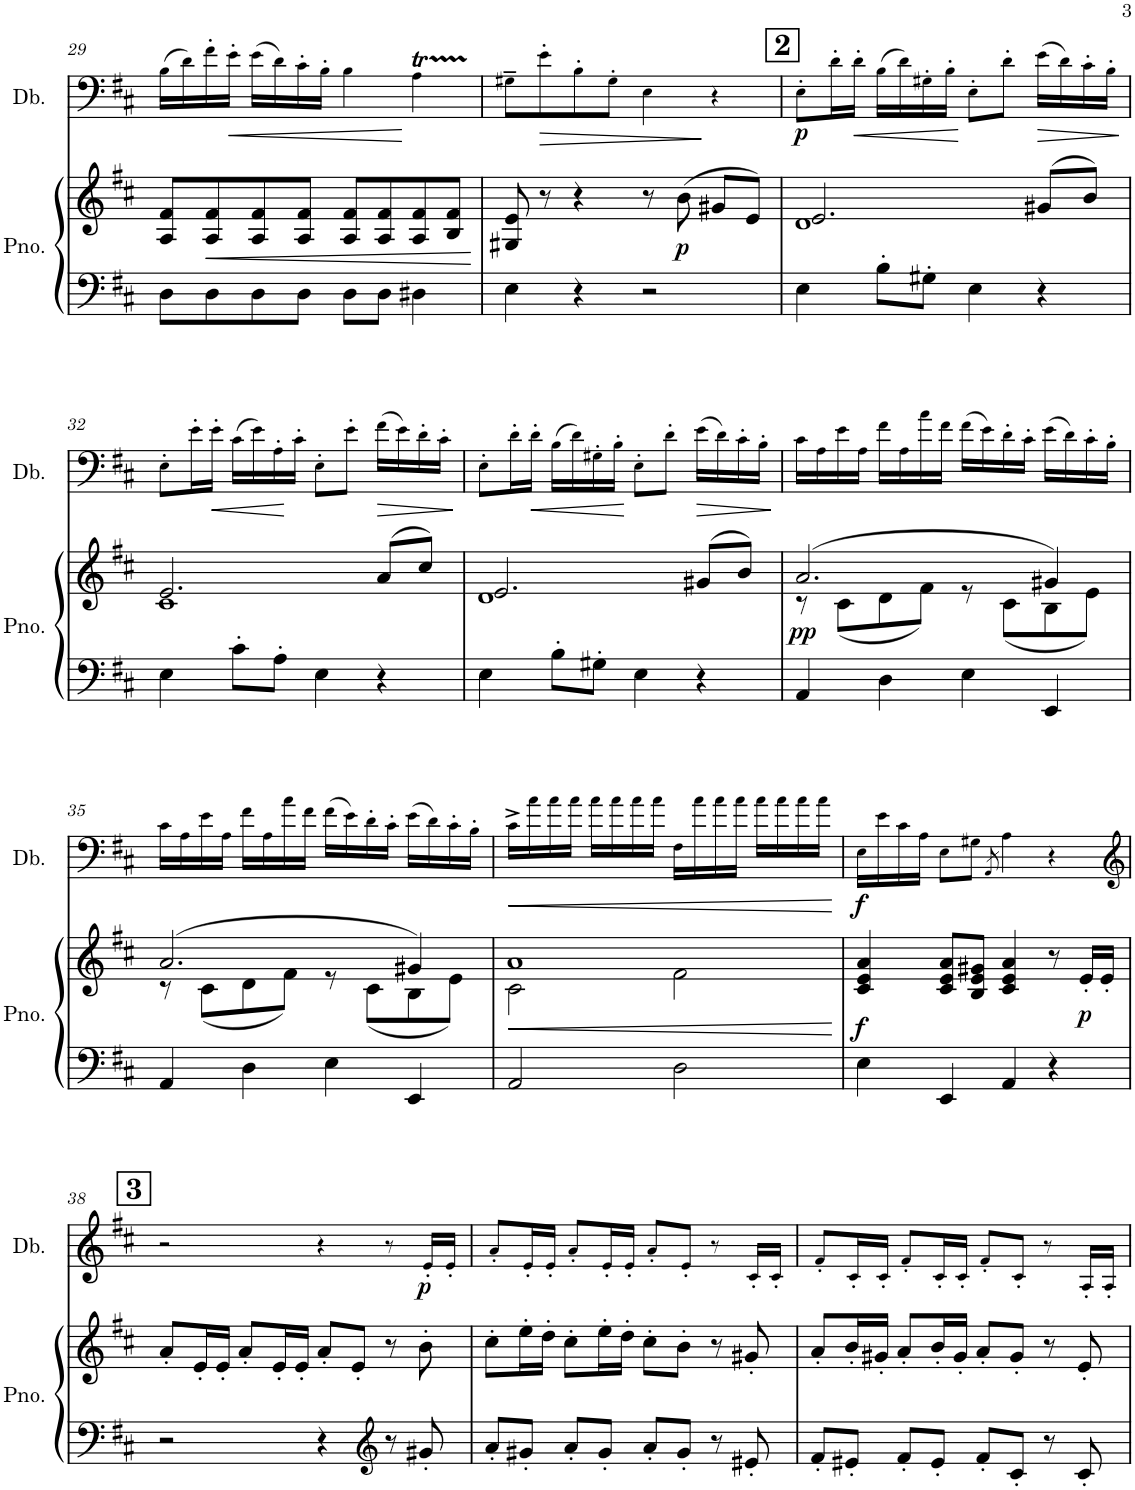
**kern	**kern	**dynam	**kern	**dynam
*part2	*part2	*part2	*part1	*part1
*staff3	*staff2	*staff2/3	*staff1	*staff1
*I"Piano	*	*	*I"Double Bass	*
*I'Pno.	*	*	*I'Db.	*
!!LO:PB:g=z
*clefF4	*clefG2	*	*clefF4	*
*	*	*	*Trd7c12	*
*k[f#c#]	*k[f#c#]	*	*k[f#c#]	*
*M4/4	*M4/4	*	*M4/4	*
*met(c)	*met(c)	*	*met(c)	*
=29	=29	=29	=29	=29
8D\L	8A/ 8f#/L	.	(16B!\LL	.
.	.	.	16d!\)	.
!	!	!LO:HP:b	!	!
8D\	8A/ 8f#/	<	16f#'!\	.
!	!	!	!	!LO:HP:b
.	.	.	16e'!\JJ	<
8D\	8A/ 8f#/	.	(16e!\LL	.
.	.	.	16d!\)	.
8D\J	8A/ 8f#/J	.	16c#'!\	.
.	.	.	16B'!\JJ	.
8D\L	8A/ 8f#/L	.	4B!\	.
8D\J	8A/ 8f#/	.	.	.
4D#X\	8A/ 8f#/	.	4AT!\	[
.	8B/ 8f#/J	.	.	.
.	.	[	.	.
=30	=30	=30	=30	=30
4E\	8G#X/ 8e/	.	8G#X~!\L	.
!	!	!	!	!LO:HP:b
.	8r	.	8e'!\	>
4r	4r	.	8B'!\	.
.	.	.	8G#'!\J	.
2r	8r	.	4E!\	.
!	!	!LO:DY:b	!	!
.	(8b\	p	.	.
.	8g#X/L	.	4r	]
.	8e/J)	.	.	.
!!LO:REH:place=s1:a:B:cj:fs=14:t=2
=31	=31	=31	=31	=31
*	*^	*	*	*
!	!	!	!	!	!LO:DY:b
4E\	2.e/	1d	.	8E'!\L	p
.	.	.	.	16d'!\L	.
!	!	!	!	!	!LO:HP:b
.	.	.	.	16d'!\JJ	<
8B'\L	.	.	.	(16B!\LL	.
.	.	.	.	16d!\)	.
8G#X'\J	.	.	.	16G#X'!\	.
.	.	.	.	16B'!\JJ	.
4E\	.	.	.	8E'!\L	[
.	.	.	.	8d'!\J	.
!	!	!	!	!	!LO:HP:b
4r	(8g#X/L	.	.	(16e!\LL	>
.	.	.	.	16d!\)	.
.	8b/J)	.	.	16c#'!\	.
.	.	.	.	16B'!\JJ	.
*	*v	*v	*	*	*
.	.	.	.	]
!!LO:LB:g=z
=32	=32	=32	=32	=32
*	*^	*	*	*
4E\	2.e/	1c#	.	8E'!\L	.
.	.	.	.	16e'!\L	.
!	!	!	!	!	!LO:HP:b
.	.	.	.	16e'!\JJ	<
8c#'\L	.	.	.	(16c#!\LL	.
.	.	.	.	16e!\)	.
8A'\J	.	.	.	16A'!\	.
.	.	.	.	16c#'!\JJ	[
4E\	.	.	.	8E'!\L	.
.	.	.	.	8e'!\J	.
!	!	!	!	!	!LO:HP:b
4r	(8a/L	.	.	(16f#!\LL	>
.	.	.	.	16e!\)	.
.	8cc#/J)	.	.	16d'!\	.
.	.	.	.	16c#'!\JJ	.
*	*v	*v	*	*	*
.	.	.	.	]
=33	=33	=33	=33	=33
*	*^	*	*	*
4E\	2.e/	1d	.	8E'!\L	.
.	.	.	.	16d'!\L	.
!	!	!	!	!	!LO:HP:b
.	.	.	.	16d'!\JJ	<
8B'\L	.	.	.	(16B!\LL	.
.	.	.	.	16d!\)	.
8G#X'\J	.	.	.	16G#X'!\	.
.	.	.	.	16B'!\JJ	.
4E\	.	.	.	8E'!\L	[
.	.	.	.	8d'!\J	.
!	!	!	!	!	!LO:HP:b
4r	(8g#X/L	.	.	(16e!\LL	>
.	.	.	.	16d!\)	.
.	8b/J)	.	.	16c#'!\	.
.	.	.	.	16B'!\JJ	.
*	*v	*v	*	*	*
.	.	.	.	]
=34	=34	=34	=34	=34
*	*^	*	*	*
!	!	!	!LO:DY:b	!	!
4AA/	(2.a/	8r	pp	16c#!\LL	.
.	.	.	.	16A!\	.
.	.	(8c#\L	.	16e!\	.
.	.	.	.	16A!\JJ	.
4D\	.	8d\	.	16f#!\LL	.
.	.	.	.	16A!\	.
.	.	8f#\J)	.	16a!\	.
.	.	.	.	16f#!\JJ	.
4E\	.	8r	.	(16f#!\LL	.
.	.	.	.	16e!\)	.
.	.	(8c#\L	.	16d'!\	.
.	.	.	.	16c#'!\JJ	.
4EE/	4g#X/)	8B\	.	(16e!\LL	.
.	.	.	.	16d!\)	.
.	.	8e\J)	.	16c#'!\	.
.	.	.	.	16B'!\JJ	.
!!LO:LB:g=z
=35	=35	=35	=35	=35	=35
4AA/	(2.a/	8r	.	16c#!\LL	.
.	.	.	.	16A!\	.
.	.	(8c#\L	.	16e!\	.
.	.	.	.	16A!\JJ	.
4D\	.	8d\	.	16f#!\LL	.
.	.	.	.	16A!\	.
.	.	8f#\J)	.	16a!\	.
.	.	.	.	16f#!\JJ	.
4E\	.	8r	.	(16f#!\LL	.
.	.	.	.	16e!\)	.
.	.	(8c#\L	.	16d'!\	.
.	.	.	.	16c#'!\JJ	.
4EE/	4g#X/)	8B\	.	(16e!\LL	.
.	.	.	.	16d!\)	.
.	.	8e\J)	.	16c#'!\	.
.	.	.	.	16B'!\JJ	.
=36	=36	=36	=36	=36	=36
!	!	!	!LO:HP:b	!	!LO:HP:b
2AA/	1a	2c#\	<	16c#^!\LL	<
.	.	.	.	16a!\	.
.	.	.	.	16a!\	.
.	.	.	.	16a!\JJ	.
.	.	.	.	16a!\LL	.
.	.	.	.	16a!\	.
.	.	.	.	16a!\	.
.	.	.	.	16a!\JJ	.
2D\	.	2f#\	.	16F#!\LL	.
.	.	.	.	16a!\	.
.	.	.	.	16a!\	.
.	.	.	.	16a!\JJ	.
.	.	.	.	16a!\LL	.
.	.	.	.	16a!\	.
.	.	.	.	16a!\	.
.	.	.	.	16a!\JJ	.
*	*v	*v	*	*	*
.	.	[	.	[
=37	=37	=37	=37	=37
!	!	!LO:DY:b	!	!LO:DY:b
4E\	4c#/ 4e/ 4a/	f	16E!\LL	f
.	.	.	16e!\	.
.	.	.	16c#!\	.
.	.	.	16A!\JJ	.
4EE/	8c#/ 8e/ 8a/L	.	8E!\L	.
.	8B/ 8e/ 8g#X/J	.	8G#X!\J	.
.	.	.	8qAA/	.
4AA/	4c#/ 4e/ 4a/	.	4A!\	.
4r	8r	.	4r	.
!	!	!LO:DY:b	!	!
.	16e'/LL	p	.	.
.	16e'/JJ	.	.	.
!!LO:LB:g=z
!!LO:REH:place=s1:a:B:cj:fs=14:t=3
=38	=38	=38	=38	=38
*	*	*	*clefG2	*
2r	8a'/L	.	2r	.
.	16e'/L	.	.	.
.	16e'/JJ	.	.	.
.	8a'/L	.	.	.
.	16e'/L	.	.	.
.	16e'/JJ	.	.	.
4r	8a'/L	.	4r	.
.	8e'/J	.	.	.
*clefG2	*	*	*	*
8r	8r	.	8r	.
!	!	!	!	!LO:DY:b
8g#X'/	8b'\	.	16e'!/LL	p
.	.	.	16e'!/JJ	.
=39	=39	=39	=39	=39
8a'/L	8cc#'\L	.	8a'!/L	.
8g#X'/J	16ee'\L	.	16e'!/L	.
.	16dd'\JJ	.	16e'!/JJ	.
8a'/L	8cc#'\L	.	8a'!/L	.
8g#'/J	16ee'\L	.	16e'!/L	.
.	16dd'\JJ	.	16e'!/JJ	.
8a'/L	8cc#'\L	.	8a'!/L	.
8g#'/J	8b'\J	.	8e'!/J	.
8r	8r	.	8r	.
8e#X'/	8g#X'/	.	16c#'!/LL	.
.	.	.	16c#'!/JJ	.
=40	=40	=40	=40	=40
8f#'/L	8a'/L	.	8f#'!/L	.
8e#X'/J	16b'/L	.	16c#'!/L	.
.	16g#X'/JJ	.	16c#'!/JJ	.
8f#'/L	8a'/L	.	8f#'!/L	.
8e#'/J	16b'/L	.	16c#'!/L	.
.	16g#'/JJ	.	16c#'!/JJ	.
8f#'/L	8a'/L	.	8f#'!/L	.
8c#'/J	8g#'/J	.	8c#'!/J	.
8r	8r	.	8r	.
8c#'/	8e'/	.	16A'!/LL	.
.	.	.	16A'!/JJ	.
=	=	=	=	=
*-	*-	*-	*-	*-
